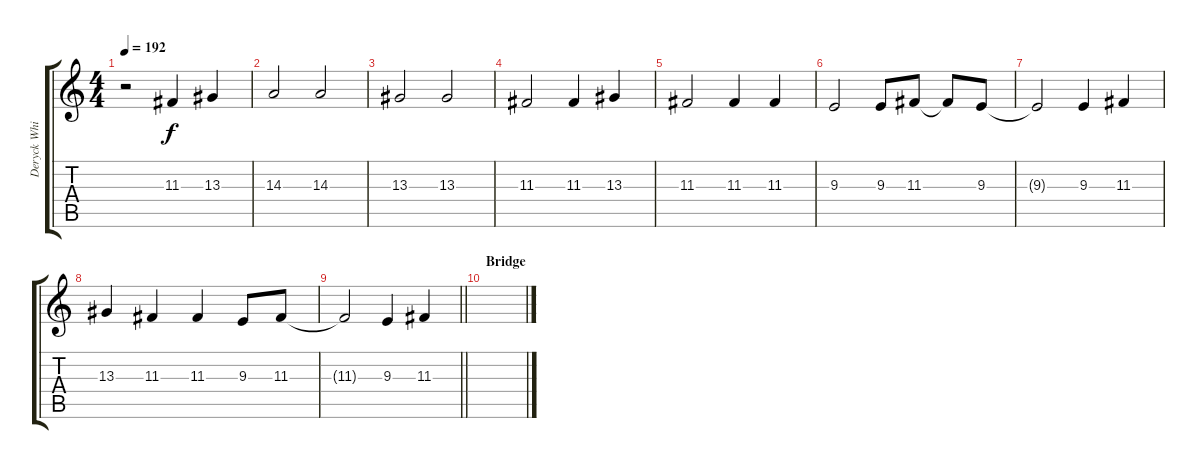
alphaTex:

\track ("Deryck Whibley Vocals" "Deryck Whi") {instrument lead2sawtooth}
\staff {score tabs}
\tuning (E4 B3 G3 D3 A2 E2) {hide}
\ts (4 4)
\tempo 192
\clef g2
\ks c
r.2{dy f} 11.3.4 13.3.4 |
14.3.2 14.3.2 |
13.3.2 13.3.2 |
11.3.2 11.3.4 13.3.4 |
11.3.2 11.3.4 11.3.4 |
9.3.2 9.3.8 11.3.8 11.3{t}.8 9.3.8 |
9.3{t}.2 9.3.4 11.3.4 |
13.3.4 11.3.4 11.3.4 9.3.8 11.3.8 |
\barLineRight lightlight
11.3{t}.2 9.3.4 11.3.4 |
\section ("" "Bridge")
